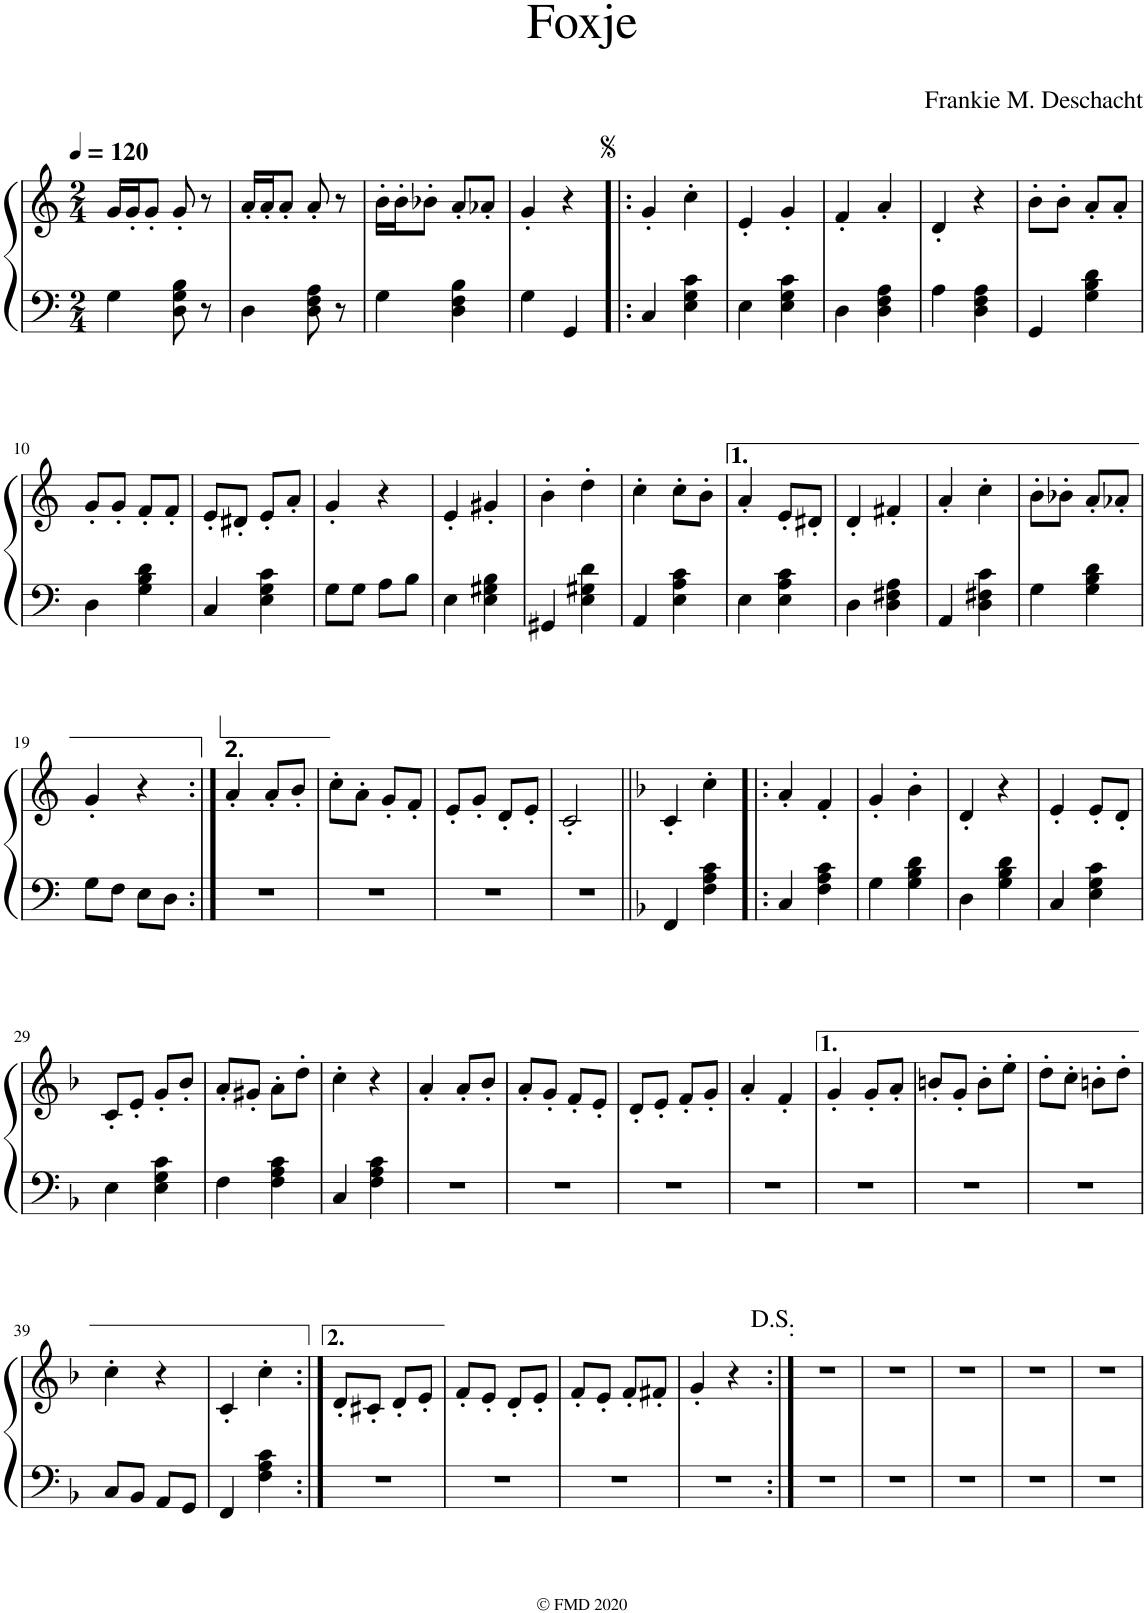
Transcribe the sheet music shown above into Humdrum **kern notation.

**kern	**kern
*part1	*part1
*staff2	*staff1
*I"Accordeon	*
*I'Acc.	*
*clefF4	*clefG2
*k[]	*k[]
*M2/4	*M2/4
*MM120	*MM120
=1	=1
4G\	16g/LL
.	16g'/J
.	8g'/J
8D\ 8G\ 8B\	8g'/
8r	8r
=2	=2
4D\	16a'/LL
.	16a'/J
.	8a'/J
8D\ 8F\ 8A\	8a'/
8r	8r
=3	=3
4G\	16b'\LL
.	16b'\J
.	8b-X'\J
4D\ 4F\ 4B\	8a'/L
.	8a-X'/J
=4	=4
4G\	4g'/
4GG/	4r
=5!|:	=5!|:
4C/	4g'/
4E\ 4G\ 4c\	4cc'\
=6	=6
4E\	4e'/
4E\ 4G\ 4c\	4g'/
=7	=7
4D\	4f'/
4D\ 4F\ 4A\	4a'/
=8	=8
4A\	4d'/
4D\ 4F\ 4A\	4r
=9	=9
4GG/	8b'\L
.	8b'\J
4G\ 4B\ 4d\	8a'/L
.	8a'/J
!!LO:LB:g=z
=10	=10
4D\	8g'/L
.	8g'/J
4G\ 4B\ 4d\	8f'/L
.	8f'/J
=11	=11
4C/	8e'/L
.	8d#X'/J
4E\ 4G\ 4c\	8e'/L
.	8a'/J
=12	=12
8G\L	4g'/
8G\J	.
8A\L	4r
8B\J	.
=13	=13
4E\	4e'/
4E\ 4G#X\ 4B\	4g#X'/
=14	=14
4GG#X/	4b'\
4E\ 4G#X\ 4d\	4dd'\
=15	=15
4AA/	4cc'\
4E\ 4A\ 4c\	8cc'\L
.	8b'\J
=15X1	=15X1
4E\	4a'/
4E\ 4A\ 4c\	8e'/L
.	8d#X'/J
=16	=16
4D\	4d'/
4D\ 4F#X\ 4A\	4f#X'/
=17	=17
4AA/	4a'/
4D\ 4F#X\ 4c\	4cc'\
=18	=18
4G\	8b'\L
.	8b-X'\J
4G\ 4B\ 4d\	8a'/L
.	8a-X'/J
!!LO:LB:g=z
=19	=19
8G\L	4g'/
8F\J	.
8E\L	4r
8D\J	.
=20:|!	=20:|!
2r	4a'/
.	8a'/L
.	8b'/J
=21	=21
2r	8cc'\L
.	8a'\J
.	8g'/L
.	8f'/J
=22	=22
2r	8e'/L
.	8g'/J
.	8d'/L
.	8e'/J
=23	=23
2r	2c'/
=24||	=24||
*k[b-]	*k[b-]
4FF/	4c'/
4F\ 4A\ 4c\	4cc'\
=25!|:	=25!|:
4C/	4a'/
4F\ 4A\ 4c\	4f'/
=26	=26
4G\	4g'/
4G\ 4B-\ 4d\	4b-'\
=27	=27
4D\	4d'/
4G\ 4B-\ 4d\	4r
=28	=28
4C/	4e'/
4E\ 4G\ 4c\	8e'/L
.	8d'/J
!!LO:LB:g=z
=29	=29
4E\	8c'/L
.	8e'/J
4E\ 4G\ 4c\	8g'/L
.	8b-'/J
=30	=30
4F\	8a'/L
.	8g#X'/J
4F\ 4A\ 4c\	8a'\L
.	8dd'\J
=31	=31
4C/	4cc'\
4F\ 4A\ 4c\	4r
=32	=32
2r	4a'/
.	8a'/L
.	8b-'/J
=33	=33
2r	8a'/L
.	8g'/J
.	8f'/L
.	8e'/J
=34	=34
2r	8d'/L
.	8e'/J
.	8f'/L
.	8g'/J
=35	=35
2r	4a'/
.	4f'/
=36	=36
2r	4g'/
.	8g'/L
.	8a'/J
=37	=37
2r	8bn'/L
.	8g'/J
.	8b'\L
.	8ee'\J
=38	=38
2r	8dd'\L
.	8cc'\J
.	8bn'\L
.	8dd'\J
!!LO:LB:g=z
=39	=39
8C/L	4cc'\
8BB-/J	.
8AA/L	4r
8GG/J	.
=40	=40
4FF/	4c'/
4F\ 4A\ 4c\	4cc'\
=41:|!	=41:|!
2r	8d'/L
.	8c#X'/J
.	8d'/L
.	8e'/J
=42	=42
2r	8f'/L
.	8e'/J
.	8d'/L
.	8e'/J
=43	=43
2r	8f'/L
.	8e'/J
.	8f'/L
.	8f#X'/J
=44	=44
2r	4g'/
.	4r
=45:|!	=45:|!
2r	2r
=46	=46
2r	2r
=47	=47
2r	2r
=48	=48
2r	2r
=49	=49
2r	2r
=	=
*-	*-
